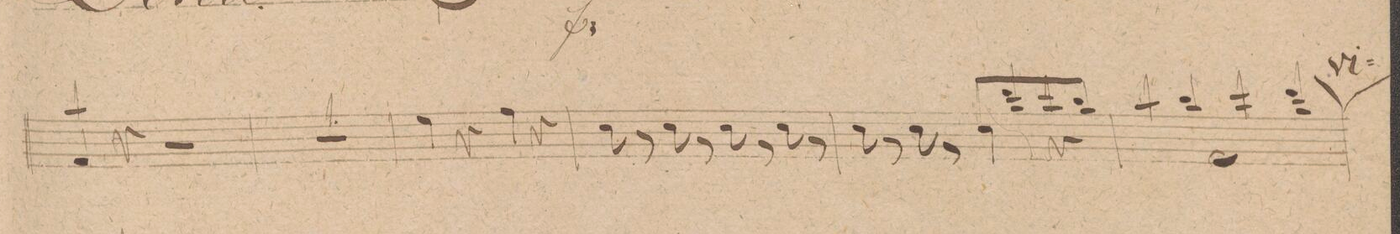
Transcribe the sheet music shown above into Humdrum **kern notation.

**kern	**dynam
*I"Baſso.	*
*clefF4	*
*k[f#c#g#]	*
*met(c|)	*
*M2/2	*
4c# 4AA/	.
4r	.
2r	.
=5	=5
1r	.
=6	=6
4G#\	.
4r	.
4A\	.
4r	.
=7	=7
8E\	.
8r	.
8E\	.
8r	.
8E\	.
8r	.
8E\	.
8r	.
=8	=8
*^	*
8E\	2ryyyy	.
8r	.	.
8E\	.	.
8r	.	.
8E/L	4E\	.
8f#/	.	.
8e/	4r	.
8d/J	.	.
=9	=9	=9
4c#/	1AA	.
4d/	.	.
4e/	.	.
4f#/	.	.
=10	=10	=10
4e\	1AA	.
4a\	.	.
4c#\	.	.
4e\	.	.
=11	=11	=11
*-	*-	*-
